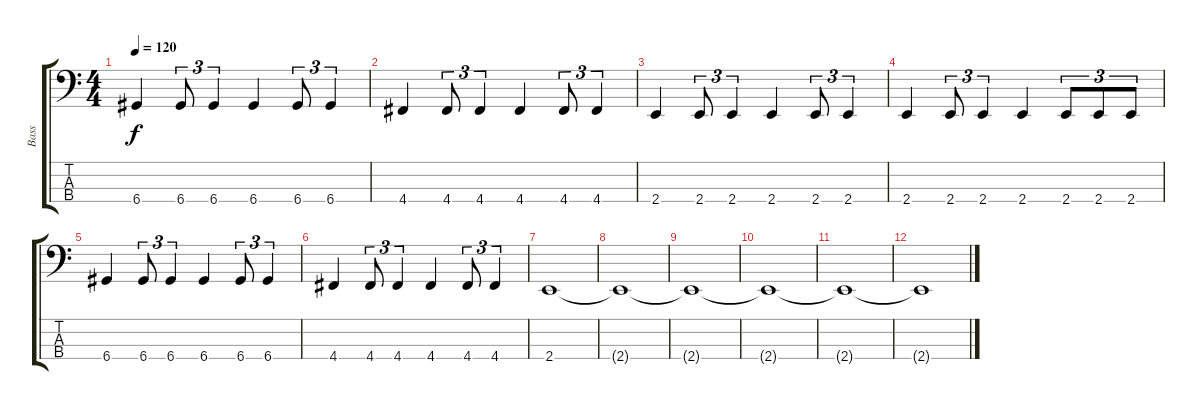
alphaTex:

\track ("Bass" "Bass") {instrument electricbassfinger}
\staff {score tabs}
\tuning (G2 D2 A1 D1) {hide}
\ts (4 4)
\tempo 120
\clef f4
\ks c
6.4.4{dy f} 6.4.8{tu (3 2)} 6.4.4{tu (3 2)} 6.4.4 6.4.8{tu (3 2)} 6.4.4{tu (3 2)} |
4.4.4 4.4.8{tu (3 2)} 4.4.4{tu (3 2)} 4.4.4 4.4.8{tu (3 2)} 4.4.4{tu (3 2)} |
2.4.4 2.4.8{tu (3 2)} 2.4.4{tu (3 2)} 2.4.4 2.4.8{tu (3 2)} 2.4.4{tu (3 2)} |
2.4.4 2.4.8{tu (3 2)} 2.4.4{tu (3 2)} 2.4.4 2.4.8{tu (3 2)} 2.4.8{tu (3 2)} 2.4.8{tu (3 2)} |
6.4.4 6.4.8{tu (3 2)} 6.4.4{tu (3 2)} 6.4.4 6.4.8{tu (3 2)} 6.4.4{tu (3 2)} |
4.4.4 4.4.8{tu (3 2)} 4.4.4{tu (3 2)} 4.4.4 4.4.8{tu (3 2)} 4.4.4{tu (3 2)} |
2.4.1 |
2.4{t}.1 |
2.4{t}.1 |
2.4{t}.1 |
2.4{t}.1 |
2.4{t}.1
